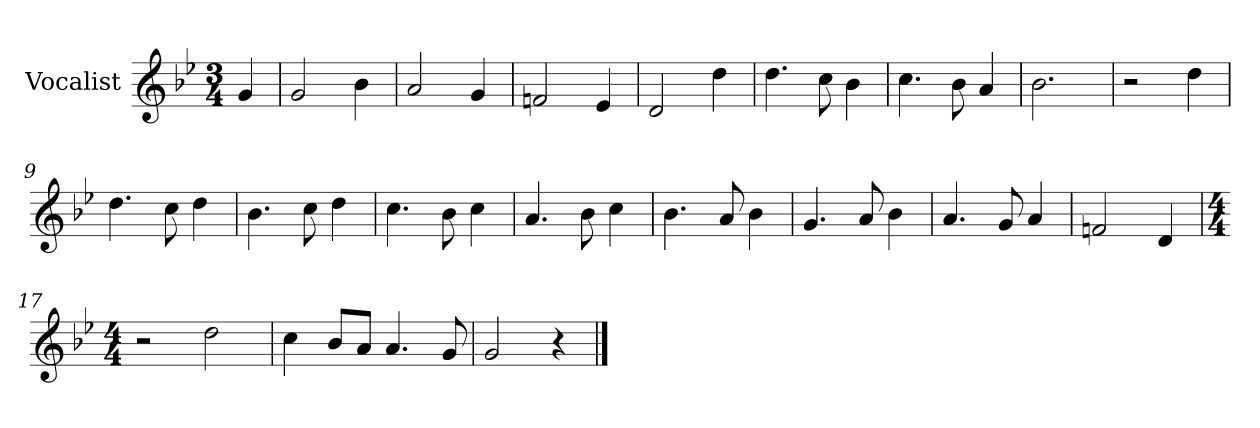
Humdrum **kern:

**kern
*part1
*staff1
*I"Vocalist
*k[b-e-]
*g:
*M3/4
=
4g
=1
2g
4b-
=2
2a
4g
=3
2fn
4e-
=4
2d
4dd
=5
4.dd
8cc
4b-
=6
4.cc
8b-
4a
=7
2.b-
=8
2r
4dd
=9
4.dd
8cc
4dd
=10
4.b-
8cc
4dd
=11
4.cc
8b-
4cc
=12
4.a
8b-
4cc
=13
4.b-
8a
4b-
=14
4.g
8a
4b-
=15
4.a
8g
4a
=16
2fn
4d
=17
*M4/4
2r
2dd
=18
4cc
8b-L
8aJ
4.a
8g
=19
2g
4r
==
*-
